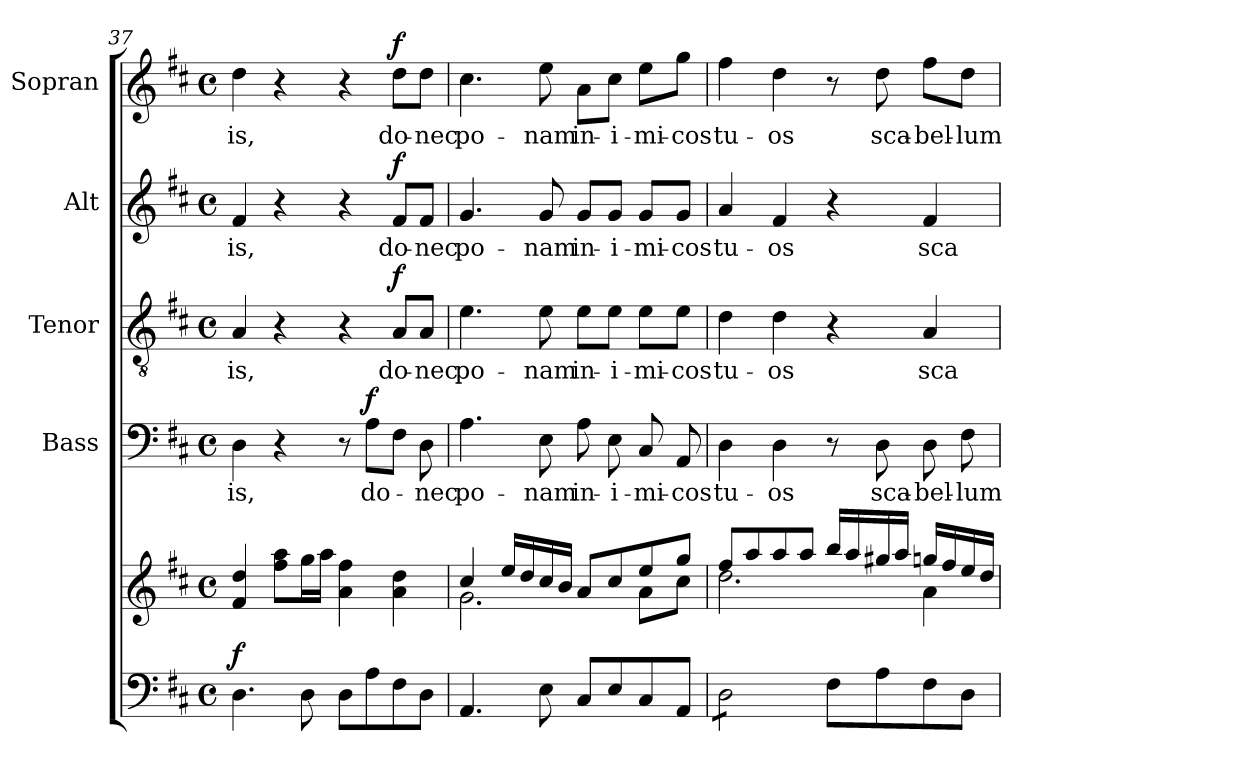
**kern	**kern	**dynam	**kern	**text	**dynam	**kern	**text	**dynam	**kern	**text	**dynam	**kern	**text	**dynam
*part5	*part5	*part5	*part4	*part4	*part4	*part3	*part3	*part3	*part2	*part2	*part2	*part1	*part1	*part1
*staff6	*staff5	*staff5/6	*staff4	*staff4	*staff4	*staff3	*staff3	*staff3	*staff2	*staff2	*staff2	*staff1	*staff1	*staff1
*	*	*	*I"Bass	*	*	*I"Tenor	*	*	*I"Alt	*	*	*I"Sopran	*	*
*	*	*	*I'B.	*	*	*I'T.	*	*	*I'A.	*	*	*I'S.	*	*
*clefF4	*clefG2	*	*clefF4	*	*	*clefGv2	*	*	*clefG2	*	*	*clefG2	*	*
*k[f#c#]	*k[f#c#]	*	*k[f#c#]	*	*	*k[f#c#]	*	*	*k[f#c#]	*	*	*k[f#c#]	*	*
*D:	*D:	*	*D:	*	*	*D:	*	*	*D:	*	*	*D:	*	*
*M4/4	*M4/4	*	*M4/4	*	*	*M4/4	*	*	*M4/4	*	*	*M4/4	*	*
*met(c)	*met(c)	*	*met(c)	*	*	*met(c)	*	*	*met(c)	*	*	*met(c)	*	*
=37	=37	=37	=37	=37	=37	=37	=37	=37	=37	=37	=37	=37	=37	=37
!	!	!LO:DY:a=2	!	!LO:LY:b	!	!	!LO:LY:b	!	!	!LO:LY:b	!	!	!LO:LY:b	!
4.D\	4f#/ 4dd/	f	4D\	-is,	.	4A/	-is,	.	4f#/	-is,	.	4dd\	-is,	.
.	8ff#\ 8aa\L	.	4r	.	.	4r	.	.	4r	.	.	4r	.	.
8D\	16gg\L	.	.	.	.	.	.	.	.	.	.	.	.	.
.	16aa\JJ	.	.	.	.	.	.	.	.	.	.	.	.	.
8D\L	4a\ 4ff#\	.	8r	.	.	4r	.	.	4r	.	.	4r	.	.
!	!	!	!	!LO:LY:b	!LO:DY:a	!	!	!	!	!	!	!	!	!
8A\	.	.	8A\L	do-	f	.	.	.	.	.	.	.	.	.
!	!	!	!	!	!	!	!LO:LY:b	!LO:DY:a	!	!LO:LY:b	!LO:DY:a	!	!LO:LY:b	!LO:DY:a
8F#\	4a\ 4dd\	.	8F#\J	.	.	8A/L	do-	f	8f#/L	do-	f	8dd\L	do-	f
!	!	!	!	!LO:LY:b	!	!	!LO:LY:b	!	!	!LO:LY:b	!	!	!LO:LY:b	!
8D\J	.	.	8D\	-nec	.	8A/J	-nec	.	8f#/J	-nec	.	8dd\J	-nec	.
!!LO:LB:g=z
=38	=38	=38	=38	=38	=38	=38	=38	=38	=38	=38	=38	=38	=38	=38
*	*^	*	*	*	*	*	*	*	*	*	*	*	*	*
!	!	!	!	!	!LO:LY:b	!	!	!LO:LY:b	!	!	!LO:LY:b	!	!	!LO:LY:b	!
4.AA/	4cc#/	2.g\	.	4.A\	po-	.	4.e\	po-	.	4.g/	po-	.	4.cc#\	po-	.
.	16ee/LL	.	.	.	.	.	.	.	.	.	.	.	.	.	.
.	16dd/	.	.	.	.	.	.	.	.	.	.	.	.	.	.
!	!	!	!	!	!LO:LY:b	!	!	!LO:LY:b	!	!	!LO:LY:b	!	!	!LO:LY:b	!
8E\	16cc#/	.	.	8E\	-nam	.	8e\	-nam	.	8g/	-nam	.	8ee\	-nam	.
.	16b/JJ	.	.	.	.	.	.	.	.	.	.	.	.	.	.
!	!	!	!	!	!LO:LY:b	!	!	!LO:LY:b	!	!	!LO:LY:b	!	!	!LO:LY:b	!
8C#/L	8a/L	.	.	8A\	in-	.	8e\L	in-	.	8g/L	in-	.	8a\L	in-	.
!	!	!	!	!	!LO:LY:b	!	!	!LO:LY:b	!	!	!LO:LY:b	!	!	!LO:LY:b	!
8E/	8cc#/	.	.	8E\	-i-	.	8e\J	-i-	.	8g/J	-i-	.	8cc#\J	-i-	.
!	!	!	!	!	!LO:LY:b	!	!	!LO:LY:b	!	!	!LO:LY:b	!	!	!LO:LY:b	!
8C#/	8ee/	8a\L	.	8C#/	-mi-	.	8e\L	-mi-	.	8g/L	-mi-	.	8ee\L	-mi-	.
!	!	!	!	!	!LO:LY:b	!	!	!LO:LY:b	!	!	!LO:LY:b	!	!	!LO:LY:b	!
8AA/J	8gg/J	8cc#\J	.	8AA/	-cos	.	8e\J	-cos	.	8g/J	-cos	.	8gg\J	-cos	.
=39	=39	=39	=39	=39	=39	=39	=39	=39	=39	=39	=39	=39	=39	=39	=39
!	!	!	!	!	!LO:LY:b	!	!	!LO:LY:b	!	!	!LO:LY:b	!	!	!LO:LY:b	!
*tremolo	*	*	*	*	*	*	*	*	*	*	*	*	*	*	*
8D\L	8ff#/L	2.dd\	.	4D\	tu-	.	4d\	tu-	.	4a/	tu-	.	4ff#\	tu-	.
8D\	8aa/	.	.	.	.	.	.	.	.	.	.	.	.	.	.
!	!	!	!	!	!LO:LY:b	!	!	!LO:LY:b	!	!	!LO:LY:b	!	!	!LO:LY:b	!
8D\	8aa/	.	.	4D\	-os	.	4d\	-os	.	4f#/	-os	.	4dd\	-os	.
8D\J	8aa/J	.	.	.	.	.	.	.	.	.	.	.	.	.	.
*Xtremolo	*	*	*	*	*	*	*	*	*	*	*	*	*	*	*
8F#\L	16bb/LL	.	.	8r	.	.	4r	.	.	4r	.	.	8r	.	.
.	16aa/	.	.	.	.	.	.	.	.	.	.	.	.	.	.
!	!	!	!	!	!LO:LY:b	!	!	!	!	!	!	!	!	!LO:LY:b	!
8A\	16gg#X/	.	.	8D\	sca-	.	.	.	.	.	.	.	8dd\	sca-	.
.	16aa/JJ	.	.	.	.	.	.	.	.	.	.	.	.	.	.
!	!	!	!	!	!LO:LY:b	!	!	!LO:LY:b	!	!	!LO:LY:b	!	!	!LO:LY:b	!
8F#\	16ggn/LL	4a\	.	8D\	-bel-	.	4A/	sca-	.	4f#/	sca-	.	8ff#\L	-bel-	.
.	16ff#/	.	.	.	.	.	.	.	.	.	.	.	.	.	.
!	!	!	!	!	!LO:LY:b	!	!	!	!	!	!	!	!	!LO:LY:b	!
8D\J	16ee/	.	.	8F#\	-lum	.	.	.	.	.	.	.	8dd\J	-lum	.
.	16dd/JJ	.	.	.	.	.	.	.	.	.	.	.	.	.	.
*	*v	*v	*	*	*	*	*	*	*	*	*	*	*	*	*
=	=	=	=	=	=	=	=	=	=	=	=	=	=	=
*-	*-	*-	*-	*-	*-	*-	*-	*-	*-	*-	*-	*-	*-	*-
